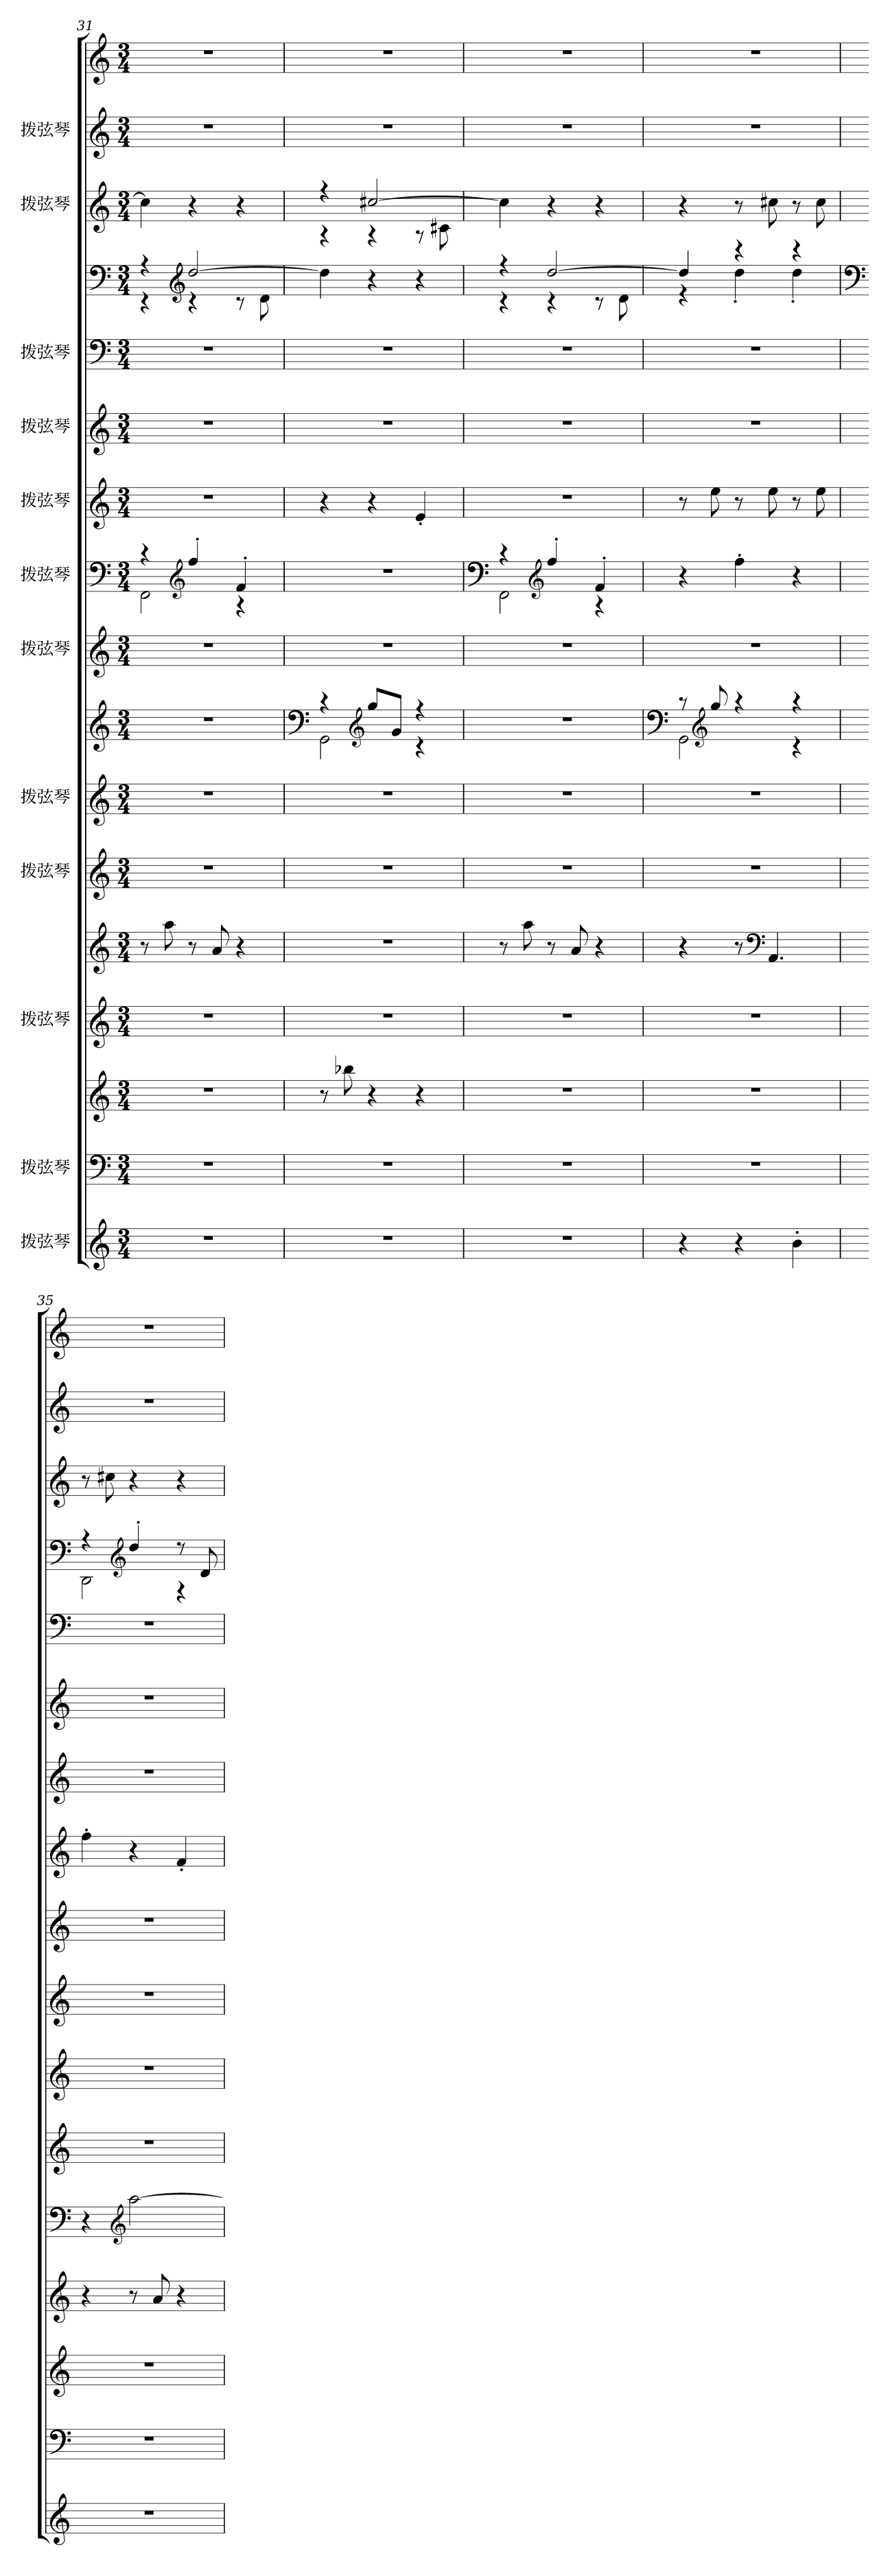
**kern	**kern	**kern	**kern	**kern	**kern	**kern	**kern	**kern	**kern	**kern	**kern	**kern	**kern	**kern	**kern	**kern
*part12	*part11	*part11	*part10	*part10	*part9	*part8	*part8	*part7	*part6	*part5	*part4	*part3	*part3	*part2	*part1	*part1
*staff17	*staff16	*staff15	*staff14	*staff13	*staff12	*staff11	*staff10	*staff9	*staff8	*staff7	*staff6	*staff5	*staff4	*staff3	*staff2	*staff1
*I"拨弦琴	*I"拨弦琴	*	*I"拨弦琴	*	*I"拨弦琴	*I"拨弦琴	*	*I"拨弦琴	*I"拨弦琴	*I"拨弦琴	*I"拨弦琴	*I"拨弦琴	*	*I"拨弦琴	*I"拨弦琴	*
*clefG2	*clefF4	*clefG2	*clefG2	*clefG2	*clefG2	*clefG2	*clefG2	*clefG2	*clefF4	*clefG2	*clefG2	*clefF4	*clefF4	*clefG2	*clefG2	*clefG2
*k[]	*k[]	*k[]	*k[]	*k[]	*k[]	*k[]	*k[]	*k[]	*k[]	*k[]	*k[]	*k[]	*k[]	*k[]	*k[]	*k[]
*M3/4	*M3/4	*M3/4	*M3/4	*M3/4	*M3/4	*M3/4	*M3/4	*M3/4	*M3/4	*M3/4	*M3/4	*M3/4	*M3/4	*M3/4	*M3/4	*M3/4
=31	=31	=31	=31	=31	=31	=31	=31	=31	=31	=31	=31	=31	=31	=31	=31	=31
*	*	*	*	*	*	*	*	*	*^	*	*	*	*^	*	*	*
2.r	2.r	2.r	2.r	8r	2.r	2.r	2.r	2.r	4r	2FF\	2.r	2.r	2.r	4r	4r	4cc#\]	2.r	2.r
.	.	.	.	8aa\	.	.	.	.	.	.	.	.	.	.	.	.	.	.
*	*	*	*	*	*	*	*	*	*clefG2	*	*	*	*	*clefG2	*	*	*	*
.	.	.	.	8r	.	.	.	.	4ff'/	.	.	.	.	[2dd/	4r	4r	.	.
.	.	.	.	8a/	.	.	.	.	.	.	.	.	.	.	.	.	.	.
.	.	.	.	4r	.	.	.	.	4f'/	4r	.	.	.	.	8r	4r	.	.
.	.	.	.	.	.	.	.	.	.	.	.	.	.	.	8d\	.	.	.
*	*	*	*	*	*	*	*	*	*v	*v	*	*	*	*v	*v	*	*	*
!!LO:PB:g=z
=32	=32	=32	=32	=32	=32	=32	=32	=32	=32	=32	=32	=32	=32	=32	=32	=32
*	*	*	*	*	*	*	*clefF4	*	*	*	*	*	*	*	*	*
*	*	*	*	*	*	*	*^	*	*	*	*	*	*	*^	*	*
2.r	2.r	8r	2.r	2.r	2.r	2.r	4r	2GG\	2.r	2.r	4r	2.r	2.r	4dd\]	4r	4r	2.r	2.r
.	.	8bb-X\	.	.	.	.	.	.	.	.	.	.	.	.	.	.	.	.
*	*	*	*	*	*	*	*clefG2	*	*	*	*	*	*	*	*	*	*	*
.	.	4r	.	.	.	.	8gg/L	.	.	.	4r	.	.	4r	[2cc#X/	4r	.	.
.	.	.	.	.	.	.	8g/J	.	.	.	.	.	.	.	.	.	.	.
.	.	4r	.	.	.	.	4r	4r	.	.	4e'/	.	.	4r	.	8r	.	.
.	.	.	.	.	.	.	.	.	.	.	.	.	.	.	.	8c#X\	.	.
*	*	*	*	*	*	*	*v	*v	*	*	*	*	*	*	*v	*v	*	*
=33	=33	=33	=33	=33	=33	=33	=33	=33	=33	=33	=33	=33	=33	=33	=33	=33
*	*	*	*	*	*	*	*	*	*clefF4	*	*	*	*	*	*	*
*	*	*	*	*	*	*	*	*	*^	*	*	*	*^	*	*	*
2.r	2.r	2.r	2.r	8r	2.r	2.r	2.r	2.r	4r	2FF\	2.r	2.r	2.r	4r	4r	4cc#\]	2.r	2.r
.	.	.	.	8aa\	.	.	.	.	.	.	.	.	.	.	.	.	.	.
*	*	*	*	*	*	*	*	*	*clefG2	*	*	*	*	*	*	*	*	*
.	.	.	.	8r	.	.	.	.	4ff'/	.	.	.	.	[2dd/	4r	4r	.	.
.	.	.	.	8a/	.	.	.	.	.	.	.	.	.	.	.	.	.	.
.	.	.	.	4r	.	.	.	.	4f'/	4r	.	.	.	.	8r	4r	.	.
.	.	.	.	.	.	.	.	.	.	.	.	.	.	.	8d\	.	.	.
*	*	*	*	*	*	*	*	*	*v	*v	*	*	*	*	*	*	*	*
=34	=34	=34	=34	=34	=34	=34	=34	=34	=34	=34	=34	=34	=34	=34	=34	=34	=34
*	*	*	*	*	*	*	*clefF4	*	*	*	*	*	*	*	*	*	*
*	*	*	*	*	*	*	*^	*	*	*	*	*	*	*	*	*	*
4r	2.r	2.r	2.r	4r	2.r	2.r	8r	2GG\	2.r	4r	8r	2.r	2.r	4dd/]	4r	4r	2.r	2.r
*	*	*	*	*	*	*	*clefG2	*	*	*	*	*	*	*	*	*	*	*
.	.	.	.	.	.	.	8gg/	.	.	.	8ee\	.	.	.	.	.	.	.
4r	.	.	.	8r	.	.	4r	.	.	4ff'\	8r	.	.	4r	4dd'\	8r	.	.
*	*	*	*	*clefF4	*	*	*	*	*	*	*	*	*	*	*	*	*	*
.	.	.	.	4.AA/	.	.	.	.	.	.	8ee\	.	.	.	.	8cc#X\	.	.
4b'\	.	.	.	.	.	.	4r	4r	.	4r	8r	.	.	4r	4dd'\	8r	.	.
.	.	.	.	.	.	.	.	.	.	.	8ee\	.	.	.	.	8cc#\	.	.
*	*	*	*	*	*	*	*v	*v	*	*	*	*	*	*	*	*	*	*
=35	=35	=35	=35	=35	=35	=35	=35	=35	=35	=35	=35	=35	=35	=35	=35	=35	=35
*	*	*	*	*	*	*	*	*	*	*	*	*	*clefF4	*	*	*	*
2.r	2.r	2.r	4r	4r	2.r	2.r	2.r	2.r	4ff'\	2.r	2.r	2.r	4r	2DD\	8r	2.r	2.r
.	.	.	.	.	.	.	.	.	.	.	.	.	.	.	8cc#X\	.	.
*	*	*	*	*clefG2	*	*	*	*	*	*	*	*	*clefG2	*	*	*	*
.	.	.	8r	[2aa\	.	.	.	.	4r	.	.	.	4dd'/	.	4r	.	.
.	.	.	8a/	.	.	.	.	.	.	.	.	.	.	.	.	.	.
.	.	.	4r	.	.	.	.	.	4f'/	.	.	.	8r	4r	4r	.	.
.	.	.	.	.	.	.	.	.	.	.	.	.	8d/	.	.	.	.
*	*	*	*	*	*	*	*	*	*	*	*	*	*v	*v	*	*	*
=	=	=	=	=	=	=	=	=	=	=	=	=	=	=	=	=
*-	*-	*-	*-	*-	*-	*-	*-	*-	*-	*-	*-	*-	*-	*-	*-	*-
